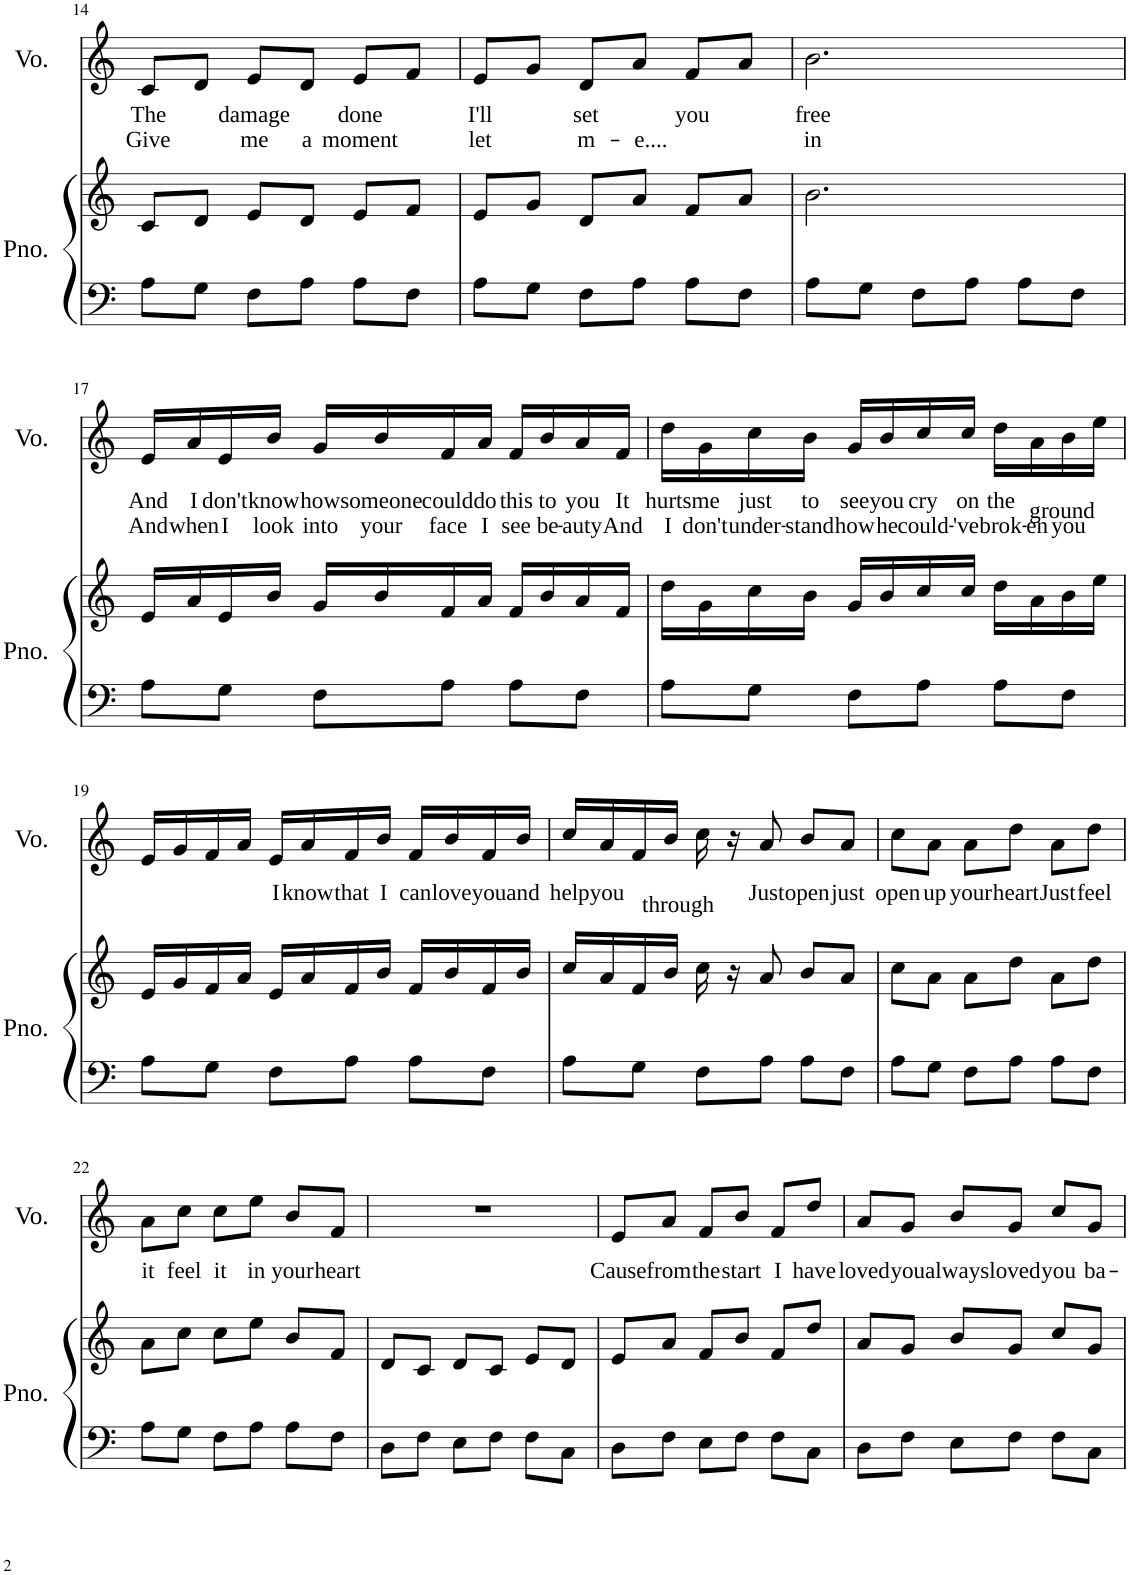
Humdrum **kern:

**kern	**kern	**kern	**text	**text
*part2	*part2	*part1	*part1	*part1
*staff3	*staff2	*staff1	*staff1	*staff1
*I"Piano	*	*I"Voice	*	*
*I'Pno.	*	*I'Vo.	*	*
!!LO:PB:g=z
*clefF4	*clefG2	*clefG2	*	*
*k[]	*k[]	*k[]	*	*
*M3/4	*M3/4	*M3/4	*	*
=14	=14	=14	=14	=14
!	!	!	!LO:LY:b	!LO:LY:b
8A\L	8c/L	8c/L	The	Give
8G\J	8d/J	8d/J	.	.
!	!	!	!LO:LY:b	!LO:LY:b
8F\L	8e/L	8e/L	damage	me
!	!	!	!	!LO:LY:b
8A\J	8d/J	8d/J	.	a
!	!	!	!LO:LY:b	!LO:LY:b
8A\L	8e/L	8e/L	done	moment
8F\J	8f/J	8f/J	.	.
=15	=15	=15	=15	=15
!	!	!	!LO:LY:b	!LO:LY:b
8A\L	8e/L	8e/L	I'll	let
8G\J	8g/J	8g/J	.	.
!	!	!	!LO:LY:b	!LO:LY:b
8F\L	8d/L	8d/L	set	m-
!	!	!	!	!LO:LY:b
8A\J	8a/J	8a/J	.	-e....
!	!	!	!LO:LY:b	!
8A\L	8f/L	8f/L	you	.
8F\J	8a/J	8a/J	.	.
=16	=16	=16	=16	=16
!	!	!	!LO:LY:b	!LO:LY:b
8A\L	2.b\	2.b\	free	in
8G\J	.	.	.	.
8F\L	.	.	.	.
8A\J	.	.	.	.
8A\L	.	.	.	.
8F\J	.	.	.	.
!!LO:LB:g=z
=17	=17	=17	=17	=17
!	!	!	!LO:LY:b	!LO:LY:b
8A\L	16e/LL	16e/LL	And	And
!	!	!	!LO:LY:b	!LO:LY:b
.	16a/	16a/	I	when
!	!	!	!LO:LY:b	!LO:LY:b
8G\J	16e/	16e/	don't	I
!	!	!	!LO:LY:b	!LO:LY:b
.	16b/JJ	16b/JJ	know	look
!	!	!	!LO:LY:b	!LO:LY:b
8F\L	16g/LL	16g/LL	how	into
!	!	!	!LO:LY:b	!LO:LY:b
.	16b/	16b/	someone	your
!	!	!	!LO:LY:b	!LO:LY:b
8A\J	16f/	16f/	could	face
!	!	!	!LO:LY:b	!LO:LY:b
.	16a/JJ	16a/JJ	do	I
!	!	!	!LO:LY:b	!LO:LY:b
8A\L	16f/LL	16f/LL	this	see
!	!	!	!LO:LY:b	!LO:LY:b
.	16b/	16b/	to	be-
!	!	!	!LO:LY:b	!LO:LY:b
8F\J	16a/	16a/	you	-auty
!	!	!	!LO:LY:b	!LO:LY:b
.	16f/JJ	16f/JJ	It	And
=18	=18	=18	=18	=18
!	!	!	!LO:LY:b	!LO:LY:b
8A\L	16dd\LL	16dd\LL	hurts	I
!	!	!	!LO:LY:b	!LO:LY:b
.	16g\	16g\	me	don't
!	!	!	!LO:LY:b	!LO:LY:b
8G\J	16cc\	16cc\	just	under-
!	!	!	!LO:LY:b	!LO:LY:b
.	16b\JJ	16b\JJ	to	-stand
!	!	!	!LO:LY:b	!LO:LY:b
8F\L	16g/LL	16g/LL	see	how
!	!	!	!LO:LY:b	!LO:LY:b
.	16b/	16b/	you	he
!	!	!	!LO:LY:b	!LO:LY:b
8A\J	16cc/	16cc/	cry	could-
!	!	!	!LO:LY:b	!LO:LY:b
.	16cc/JJ	16cc/JJ	on	-'ve
!	!	!	!LO:LY:b	!LO:LY:b
8A\L	16dd\LL	16dd\LL	the	brok-
!	!	!	!LO:LY:b	!LO:LY:b
.	16a\	16a\	ground	-en
!	!	!	!	!LO:LY:b
8F\J	16b\	16b\	.	you
.	16ee\JJ	16ee\JJ	.	.
!!LO:LB:g=z
=19	=19	=19	=19	=19
8A\L	16e/LL	16e/LL	.	.
.	16g/	16g/	.	.
8G\J	16f/	16f/	.	.
.	16a/JJ	16a/JJ	.	.
!	!	!	!LO:LY:b	!
8F\L	16e/LL	16e/LL	I	.
!	!	!	!LO:LY:b	!
.	16a/	16a/	know	.
!	!	!	!LO:LY:b	!
8A\J	16f/	16f/	that	.
!	!	!	!LO:LY:b	!
.	16b/JJ	16b/JJ	I	.
!	!	!	!LO:LY:b	!
8A\L	16f/LL	16f/LL	can	.
!	!	!	!LO:LY:b	!
.	16b/	16b/	love	.
!	!	!	!LO:LY:b	!
8F\J	16f/	16f/	you	.
!	!	!	!LO:LY:b	!
.	16b/JJ	16b/JJ	and	.
=20	=20	=20	=20	=20
!	!	!	!LO:LY:b	!
8A\L	16cc/LL	16cc/LL	help	.
!	!	!	!LO:LY:b	!
.	16a/	16a/	you	.
!	!	!	!LO:LY:b	!
8G\J	16f/	16f/	through	.
.	16b/JJ	16b/JJ	.	.
8F\L	16cc\	16cc\	.	.
.	16r	16r	.	.
!	!	!	!LO:LY:b	!
8A\J	8a/	8a/	Just	.
!	!	!	!LO:LY:b	!
8A\L	8b/L	8b/L	open	.
!	!	!	!LO:LY:b	!
8F\J	8a/J	8a/J	just	.
=21	=21	=21	=21	=21
!	!	!	!LO:LY:b	!
8A\L	8cc\L	8cc\L	open	.
!	!	!	!LO:LY:b	!
8G\J	8a\J	8a\J	up	.
!	!	!	!LO:LY:b	!
8F\L	8a\L	8a\L	your	.
!	!	!	!LO:LY:b	!
8A\J	8dd\J	8dd\J	heart	.
!	!	!	!LO:LY:b	!
8A\L	8a\L	8a\L	Just	.
!	!	!	!LO:LY:b	!
8F\J	8dd\J	8dd\J	feel	.
!!LO:LB:g=z
=22	=22	=22	=22	=22
!	!	!	!LO:LY:b	!
8A\L	8a\L	8a\L	it	.
!	!	!	!LO:LY:b	!
8G\J	8cc\J	8cc\J	feel	.
!	!	!	!LO:LY:b	!
8F\L	8cc\L	8cc\L	it	.
!	!	!	!LO:LY:b	!
8A\J	8ee\J	8ee\J	in	.
!	!	!	!LO:LY:b	!
8A\L	8b/L	8b/L	your	.
!	!	!	!LO:LY:b	!
8F\J	8f/J	8f/J	heart	.
=23	=23	=23	=23	=23
8D\L	8d/L	2.r	.	.
8F\J	8c/J	.	.	.
8E\L	8d/L	.	.	.
8F\J	8c/J	.	.	.
8F\L	8e/L	.	.	.
8C\J	8d/J	.	.	.
=24	=24	=24	=24	=24
!	!	!	!LO:LY:b	!
8D\L	8e/L	8e/L	Cause	.
!	!	!	!LO:LY:b	!
8F\J	8a/J	8a/J	from	.
!	!	!	!LO:LY:b	!
8E\L	8f/L	8f/L	the	.
!	!	!	!LO:LY:b	!
8F\J	8b/J	8b/J	start	.
!	!	!	!LO:LY:b	!
8F\L	8f/L	8f/L	I	.
!	!	!	!LO:LY:b	!
8C\J	8dd/J	8dd/J	have	.
=25	=25	=25	=25	=25
!	!	!	!LO:LY:b	!
8D\L	8a/L	8a/L	loved	.
!	!	!	!LO:LY:b	!
8F\J	8g/J	8g/J	you	.
!	!	!	!LO:LY:b	!
8E\L	8b/L	8b/L	always	.
!	!	!	!LO:LY:b	!
8F\J	8g/J	8g/J	loved	.
!	!	!	!LO:LY:b	!
8F\L	8cc/L	8cc/L	you	.
!	!	!	!LO:LY:b	!
8C\J	8g/J	8g/J	ba-	.
=	=	=	=	=
*-	*-	*-	*-	*-
